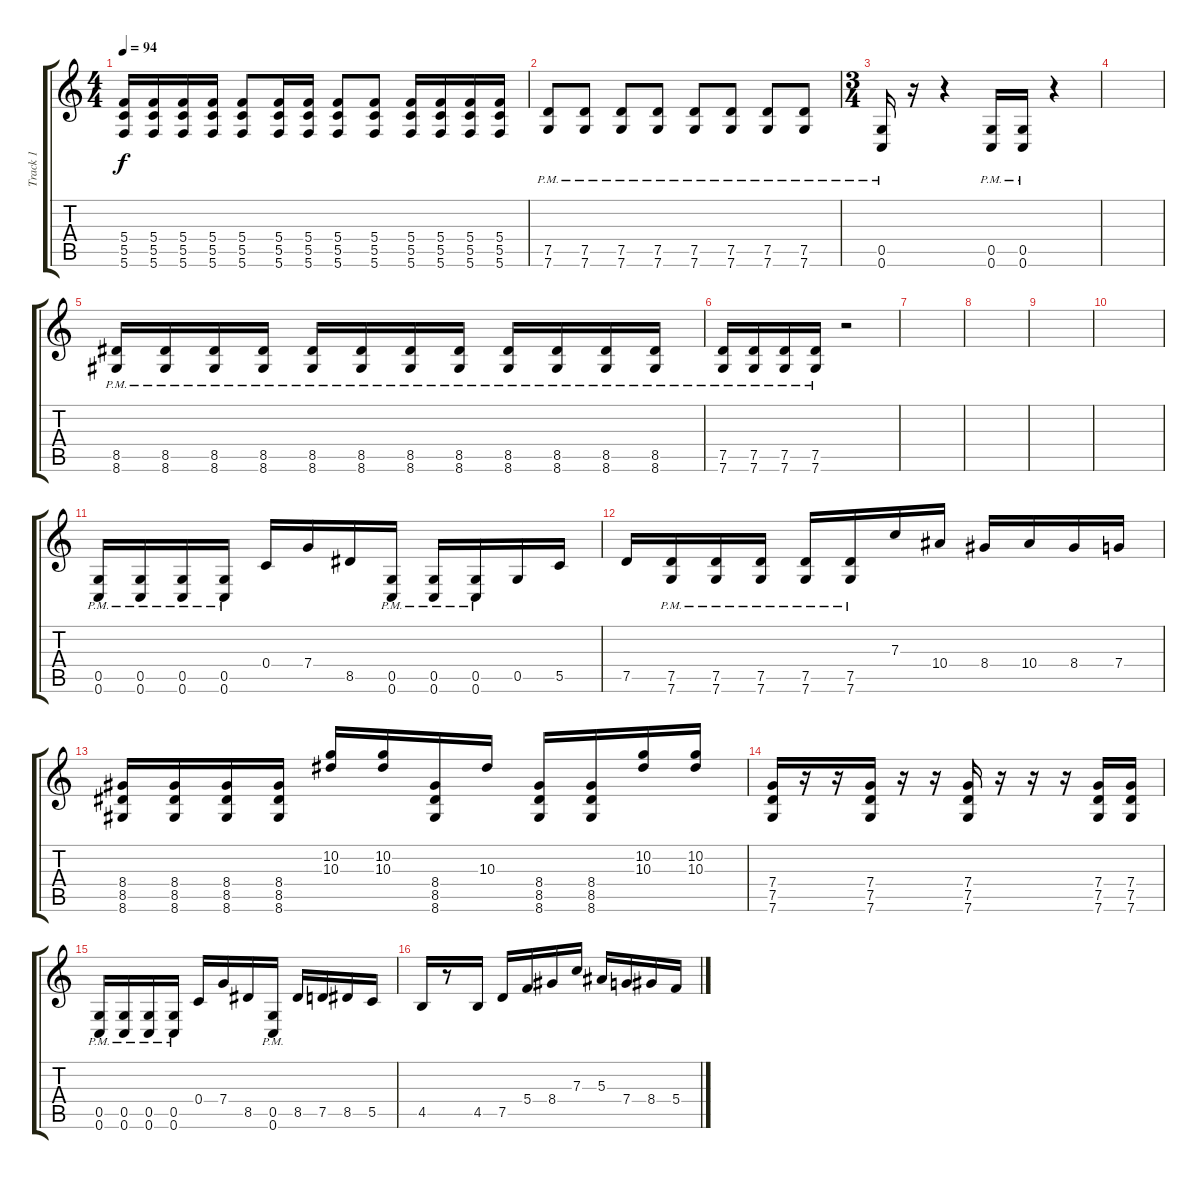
\track ("Track 1" "Track 1") {instrument overdrivenguitar}
\staff {score tabs}
\tuning (D4 A3 F3 C3 G2 C2) {hide}
\ts (4 4)
\tempo 94
\clef g2
\ks c
(5.4 5.5 5.6).16{dy f} (5.4 5.5 5.6).16 (5.4 5.5 5.6).16 (5.4 5.5 5.6).16 (5.4 5.5 5.6).8 (5.4 5.5 5.6).16 (5.4 5.5 5.6).16 (5.4 5.5 5.6).8 (5.4 5.5 5.6).8 (5.4 5.5 5.6).16 (5.4 5.5 5.6).16 (5.4 5.5 5.6).16 (5.4 5.5 5.6).16 |
(7.5{pm} 7.6{pm}).8 (7.5{pm} 7.6{pm}).8 (7.5{pm} 7.6{pm}).8 (7.5{pm} 7.6{pm}).8 (7.5{pm} 7.6{pm}).8 (7.5{pm} 7.6{pm}).8 (7.5{pm} 7.6{pm}).8 (7.5{pm} 7.6{pm}).8 |
\ts (3 4)
(0.5{pm} 0.6{pm}).16 r.16 r.4 (0.5{pm} 0.6{pm}).16 (0.5{pm} 0.6{pm}).16 r.4 |
|
(8.5{pm} 8.6{pm}).16 (8.5{pm} 8.6{pm}).16 (8.5{pm} 8.6{pm}).16 (8.5{pm} 8.6{pm}).16 (8.5{pm} 8.6{pm}).16 (8.5{pm} 8.6{pm}).16 (8.5{pm} 8.6{pm}).16 (8.5{pm} 8.6{pm}).16 (8.5{pm} 8.6{pm}).16 (8.5{pm} 8.6{pm}).16 (8.5{pm} 8.6{pm}).16 (8.5{pm} 8.6{pm}).16 |
(7.5{pm} 7.6{pm}).16 (7.5{pm} 7.6{pm}).16 (7.5{pm} 7.6{pm}).16 (7.5{pm} 7.6{pm}).16 r.2 |
|
|
|
|
(0.5{pm} 0.6{pm}).16 (0.5{pm} 0.6{pm}).16 (0.5{pm} 0.6{pm}).16 (0.5{pm} 0.6{pm}).16 0.4.16 7.4.16 8.5.16 (0.5{pm} 0.6{pm}).16 (0.5{pm} 0.6{pm}).16 (0.5{pm} 0.6{pm}).16 0.5.16 5.5.16 |
7.5.16 (7.5{pm} 7.6{pm}).16 (7.5{pm} 7.6{pm}).16 (7.5{pm} 7.6{pm}).16 (7.5{pm} 7.6{pm}).16 (7.5{pm} 7.6{pm}).16 7.3.16 10.4.16 8.4.16 10.4.16 8.4.16 7.4.16 |
(8.4 8.5 8.6).16 (8.4 8.5 8.6).16 (8.4 8.5 8.6).16 (8.4 8.5 8.6).16 (10.2 10.3).16 (10.2 10.3).16 (8.4 8.5 8.6).16 10.3.16 (8.4 8.5 8.6).16 (8.4 8.5 8.6).16 (10.2 10.3).16 (10.2 10.3).16 |
(7.4 7.5 7.6).16 r.16 r.16 (7.4 7.5 7.6).16 r.16 r.16 (7.4 7.5 7.6).16 r.16 r.16 r.16 (7.4 7.5 7.6).16 (7.4 7.5 7.6).16 |
(0.5{pm} 0.6{pm}).16 (0.5{pm} 0.6{pm}).16 (0.5{pm} 0.6{pm}).16 (0.5{pm} 0.6{pm}).16 0.4.16 7.4.16 8.5.16 (0.5{pm} 0.6{pm}).16 8.5.16 7.5.16 8.5.16 5.5.16 |
4.5.16 r.8 4.5.16 7.5.16 5.4.16 8.4.16 7.3.16 5.3.16 7.4.16 8.4.16 5.4.16
